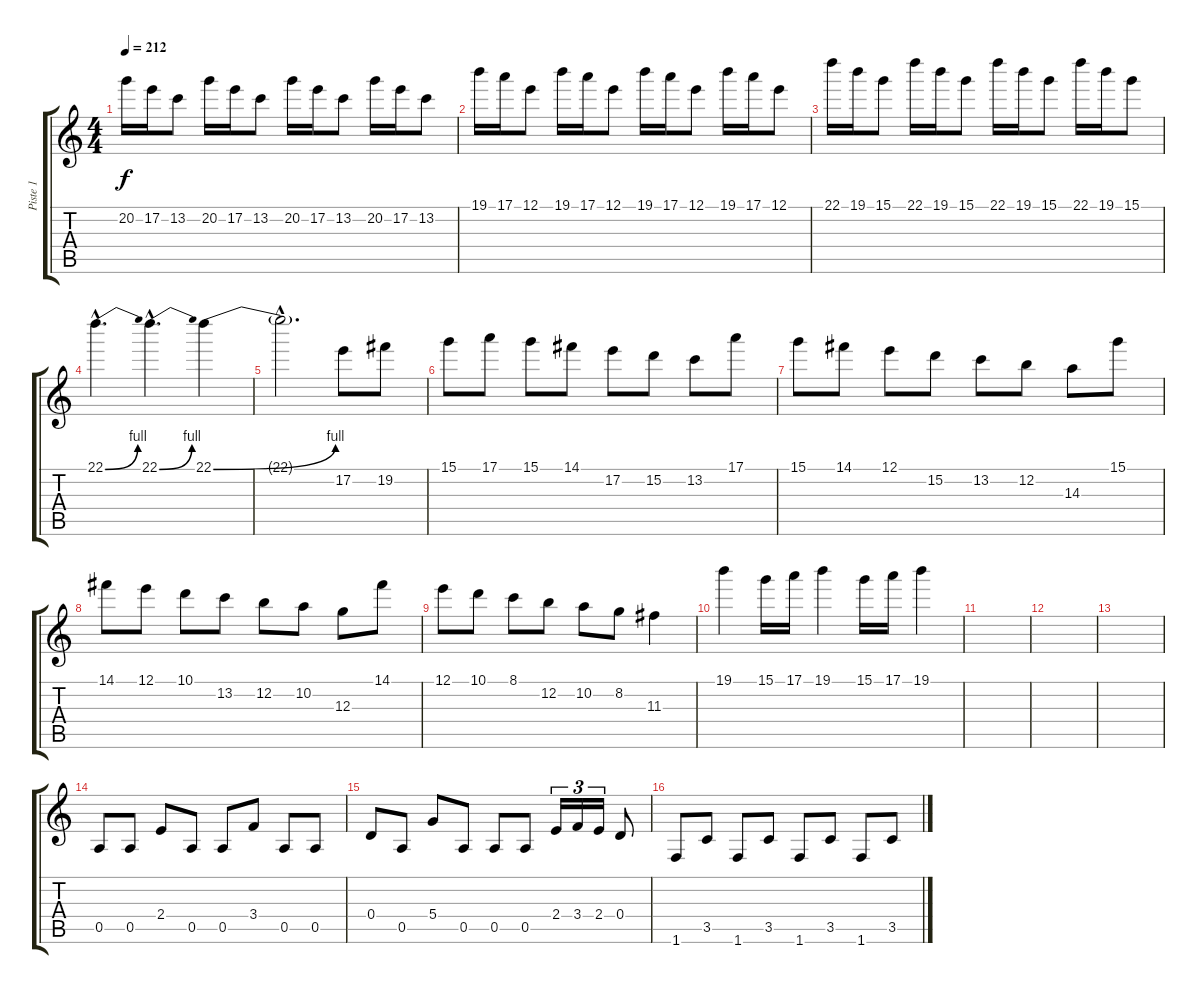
\track ("Piste 1" "Piste 1") {instrument overdrivenguitar}
\staff {score tabs}
\tuning (E4 B3 G3 D3 A2 E2) {hide}
\ts (4 4)
\tempo 212
\clef g2
\ks c
20.2.16{dy f} 17.2.16 13.2.8 20.2.16 17.2.16 13.2.8 20.2.16 17.2.16 13.2.8 20.2.16 17.2.16 13.2.8 |
19.1.16 17.1.16 12.1.8 19.1.16 17.1.16 12.1.8 19.1.16 17.1.16 12.1.8 19.1.16 17.1.16 12.1.8 |
22.1.16 19.1.16 15.1.8 22.1.16 19.1.16 15.1.8 22.1.16 19.1.16 15.1.8 22.1.16 19.1.16 15.1.8 |
22.1{be (bend 0 0 60 4) hac}.4{d} 22.1{be (bend 0 0 60 4) hac}.4{d} 22.1{be (bend 0 0 60 4)}.4 |
22.1{hac t}.2{d} 17.2.8 19.2.8 |
15.1.8 17.1.8 15.1.8 14.1.8 17.2.8 15.2.8 13.2.8 17.1.8 |
15.1.8 14.1.8 12.1.8 15.2.8 13.2.8 12.2.8 14.3.8 15.1.8 |
14.1.8 12.1.8 10.1.8 13.2.8 12.2.8 10.2.8 12.3.8 14.1.8 |
12.1.8 10.1.8 8.1.8 12.2.8 10.2.8 8.2.8 11.3.4 |
19.1.4 15.1.16 17.1.16 19.1.4 15.1.16 17.1.16 19.1.4 |
|
|
|
0.5.8 0.5.8 2.4.8 0.5.8 0.5.8 3.4.8 0.5.8 0.5.8 |
0.4.8 0.5.8 5.4.8 0.5.8 0.5.8 0.5.8 2.4.16{tu (3 2)} 3.4.16{tu (3 2)} 2.4.16{tu (3 2)} 0.4.8 |
1.6.8 3.5.8 1.6.8 3.5.8 1.6.8 3.5.8 1.6.8 3.5.8
